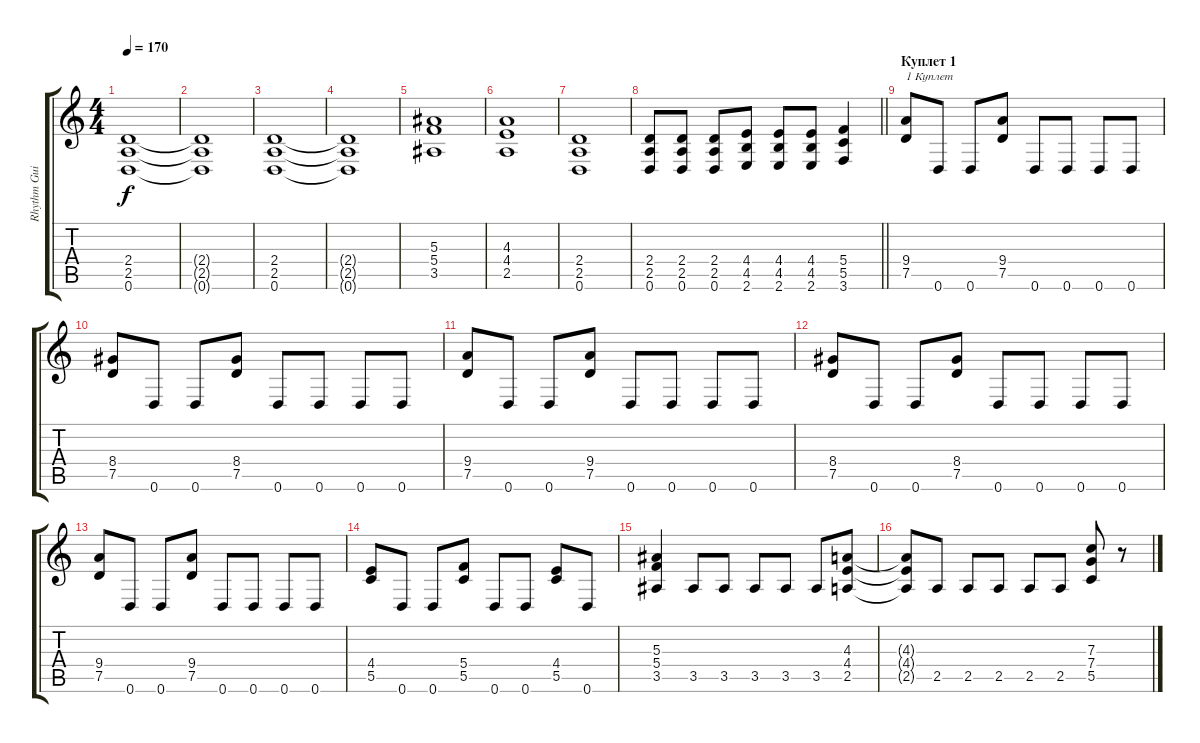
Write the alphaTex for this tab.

\track ("Rhythm Guitar" "Rhythm Gui") {instrument distortionguitar}
\staff {score tabs}
\tuning (D4 A3 F3 C3 G2 D2) {hide}
\ts (4 4)
\tempo 170
\clef g2
\ks c
(2.4 2.5 0.6).1{dy f} |
(2.4{t} 2.5{t} 0.6{t}).1 |
(2.4 2.5 0.6).1 |
(2.4{t} 2.5{t} 0.6{t}).1 |
(5.3 5.4 3.5).1 |
(4.3 4.4 2.5).1 |
(2.4 2.5 0.6).1 |
\barLineRight lightlight
(2.4 2.5 0.6).8 (2.4 2.5 0.6).8 (2.4 2.5 0.6).8 (4.4 4.5 2.6).8 (4.4 4.5 2.6).8 (4.4 4.5 2.6).8 (5.4 5.5 3.6).4 |
\section ("" "Куплет 1")
(9.4 7.5).8{txt "1 Куплет"} 0.6.8 0.6.8 (9.4 7.5).8 0.6.8 0.6.8 0.6.8 0.6.8 |
(8.4 7.5).8 0.6.8 0.6.8 (8.4 7.5).8 0.6.8 0.6.8 0.6.8 0.6.8 |
(9.4 7.5).8 0.6.8 0.6.8 (9.4 7.5).8 0.6.8 0.6.8 0.6.8 0.6.8 |
(8.4 7.5).8 0.6.8 0.6.8 (8.4 7.5).8 0.6.8 0.6.8 0.6.8 0.6.8 |
(9.4 7.5).8 0.6.8 0.6.8 (9.4 7.5).8 0.6.8 0.6.8 0.6.8 0.6.8 |
(4.4 5.5).8 0.6.8 0.6.8 (5.4 5.5).8 0.6.8 0.6.8 (4.4 5.5).8 0.6.8 |
(5.3 5.4 3.5).4 3.5.8 3.5.8 3.5.8 3.5.8 3.5.8 (4.3 4.4 2.5).8 |
(4.3{t} 4.4{t} 2.5{t}).8 2.5.8 2.5.8 2.5.8 2.5.8 2.5.8 (7.3 7.4 5.5).8 r.8
